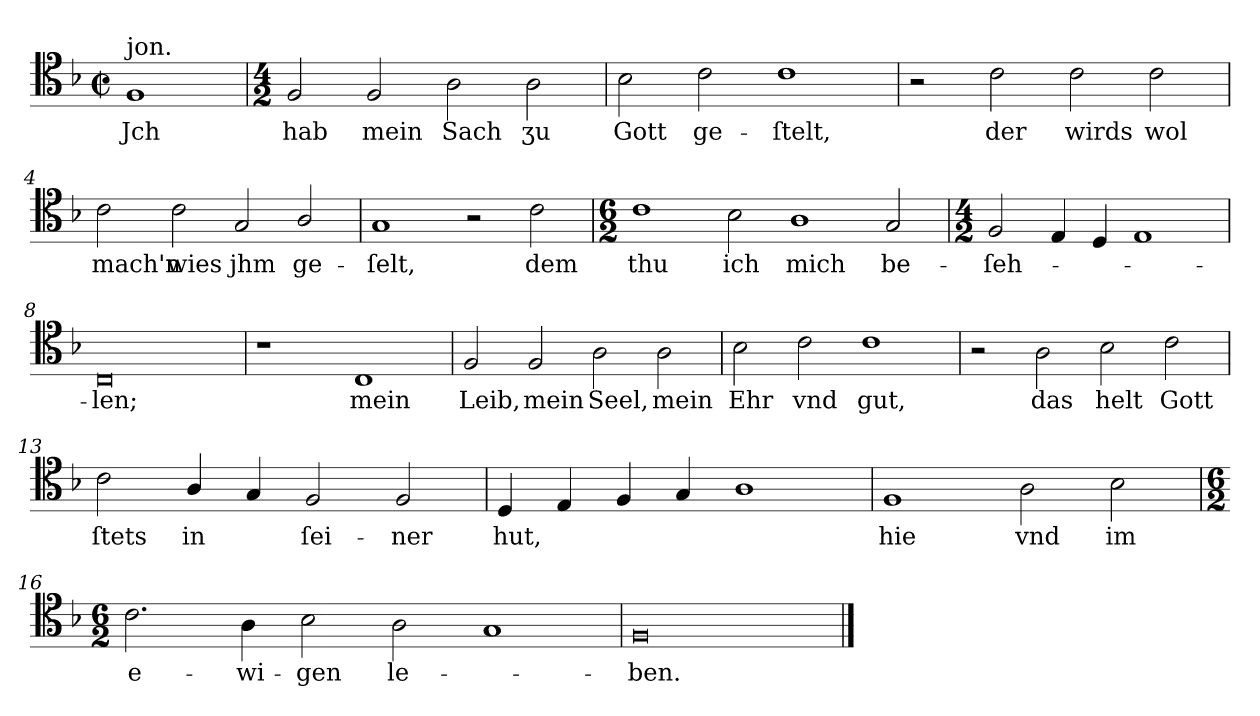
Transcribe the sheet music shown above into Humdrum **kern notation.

**kern	**text
*part1	*part1
*staff1	*staff1
*clefC4	*
*k[b-]	*
*F:ion	*
*M6/2	*
*met(c|)	*
=	=
!LO:TX:a:t=jon.	!
1F	Jch
=1	=1
*M4/2	*
2F	hab
2F	mein
2A	Sach
2A	ʒu
=2	=2
2B-	Gott
2c	ge-
1c	-ſtelt,
=3	=3
2r	.
2c	der
2c	wirds
2c	wol
=4	=4
2c	mach'n
2c	wies
2G	jhm
2A/	ge-
=5	=5
1G	-ſelt,
2r	.
2c	dem
=6	=6
*M6/2	*
1c	thu
2B-	ich
1A	mich
2G	be-
=7	=7
*M4/2	*
2F	-ſeh-
4E	.
4D	.
1E	.
=8	=8
0C	-len;
=9	=9
1r	.
1C	mein
=10	=10
2F	Leib,
2F	mein
2A	Seel,
2A	mein
=11	=11
2B-	Ehr
2c	vnd
1c	gut,
=12	=12
2r	.
2A	das
2B-	helt
2c	Gott
=13	=13
2c	ſtets
4A/	in
4G	.
2F	ſei-
2F	-ner
=14	=14
4D	hut,
4E	.
4F	.
4G	.
1A	.
=15	=15
1F	hie
2A	vnd
2B-	im
=16	=16
*M6/2	*
2.c	e-
4A	-wi-
2B-	-gen
2A	le-
1G	.
=17	=17
0F/	-ben.
==	==
*-	*-
